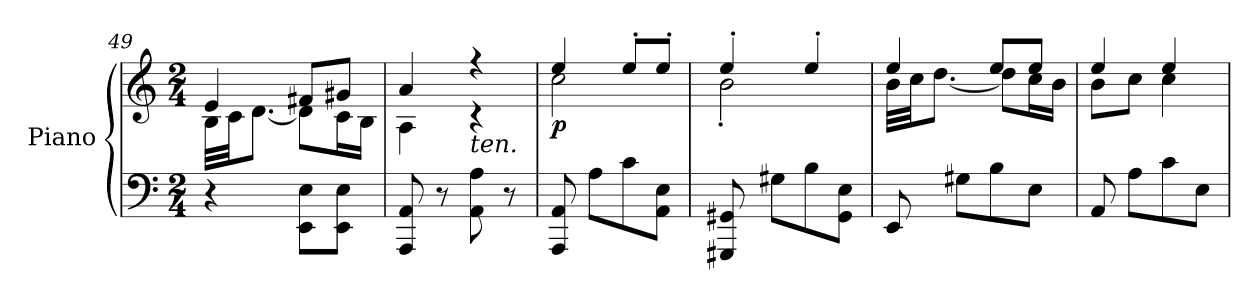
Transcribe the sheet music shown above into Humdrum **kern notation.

**kern	**kern	**dynam
*part1	*part1	*part1
*staff2	*staff1	*staff1/2
*I"Piano	*	*
*I'Pno	*	*
*clefF4	*clefG2	*
*k[]	*k[]	*
*M2/4	*M2/4	*
=49	=49	=49
*	*^	*
4r	4e/	32B\LLL	.
.	.	32c\JJ	.
.	.	[8.d\J	.
8EE\ 8E\L	8f#X/L	8d\L]	.
8EE\ 8E\J	8g#X/J	16c\L	.
.	.	16B\JJ	.
=50	=50	=50	=50
8AAA/ 8AA/	4a/	4A\	.
8r	.	.	.
!	!LO:TX:b:i:t=ten.	!	!
8AA\ 8A\	4r	4r	.
8r	.	.	.
=51	=51	=51	=51
*	*MM72	*	*
!	!	!	!LO:DY:b
8AAA/ 8AA/	4ee/	2cc\	p
8A\L	.	.	.
8c\	8ee'/L	.	.
8AA\ 8E\J	8ee'/J	.	.
=52	=52	=52	=52
8GGG#X/ 8GG#X/	4ee'/	2b'\	.
8G#X\L	.	.	.
8B\	4ee'/	.	.
8GG#\ 8E\J	.	.	.
=53	=53	=53	=53
8EE/	4ee/	32b\LLL	.
.	.	32cc\JJ	.
.	.	[8.dd\J	.
8G#X\L	.	.	.
8B\	8ee/L	8dd\L]	.
8E\J	8ee/J	16cc\L	.
.	.	16b\JJ	.
=54	=54	=54	=54
8AA/	4ee/	8b\L	.
8A\L	.	8cc\J	.
8c\	4ee/	4cc\	.
8E\J	.	.	.
*	*v	*v	*
=	=	=
*-	*-	*-
